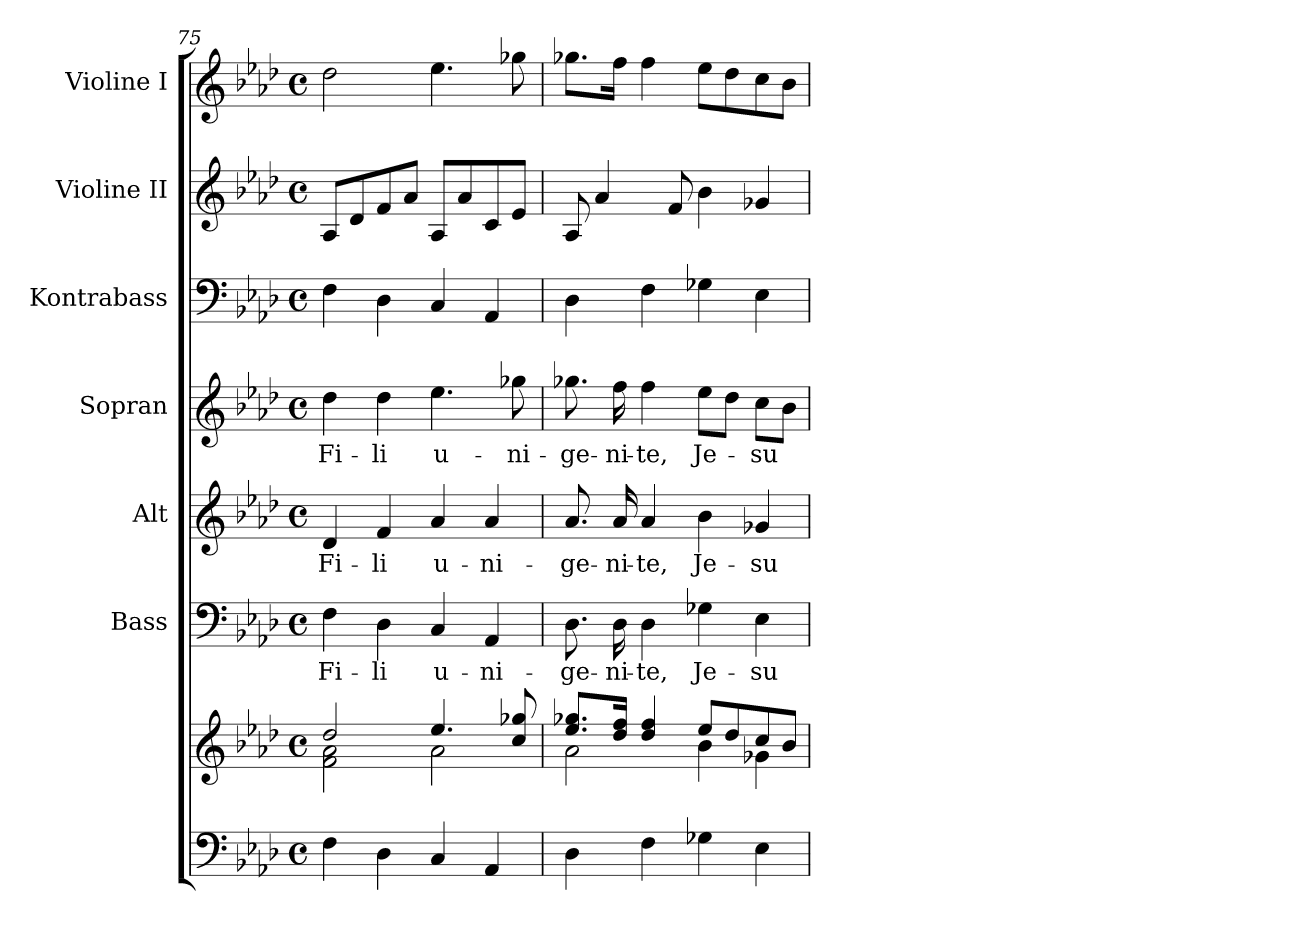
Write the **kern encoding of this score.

**kern	**kern	**kern	**text	**kern	**text	**kern	**text	**kern	**kern	**kern
*part7	*part7	*part6	*part6	*part5	*part5	*part4	*part4	*part3	*part2	*part1
*staff8	*staff7	*staff6	*staff6	*staff5	*staff5	*staff4	*staff4	*staff3	*staff2	*staff1
*	*	*I"Bass	*	*I"Alt	*	*I"Sopran	*	*I"Kontrabass	*I"Violine II	*I"Violine I
*	*	*I'B.	*	*I'A.	*	*I'S.	*	*I'Kb.	*I'Vl. II	*I'Vl. I
*clefF4	*clefG2	*clefF4	*	*clefG2	*	*clefG2	*	*clefF4	*clefG2	*clefG2
*	*	*	*	*	*	*	*	*ITrd7c12	*	*
*k[b-e-a-d-]	*k[b-e-a-d-]	*k[b-e-a-d-]	*	*k[b-e-a-d-]	*	*k[b-e-a-d-]	*	*k[b-e-a-d-]	*k[b-e-a-d-]	*k[b-e-a-d-]
*A-:	*A-:	*A-:	*	*A-:	*	*A-:	*	*A-:	*A-:	*A-:
*M4/4	*M4/4	*M4/4	*	*M4/4	*	*M4/4	*	*M4/4	*M4/4	*M4/4
*met(c)	*met(c)	*met(c)	*	*met(c)	*	*met(c)	*	*met(c)	*met(c)	*met(c)
=75	=75	=75	=75	=75	=75	=75	=75	=75	=75	=75
*	*^	*	*	*	*	*	*	*	*	*
!	!	!	!	!LO:LY:b	!	!LO:LY:b	!	!LO:LY:b	!	!	!
4F\	2dd-/	2f\ 2a-\	4F\	Fi-	4d-/	Fi-	4dd-\	Fi-	4FF\	8A-/L	2dd-\
.	.	.	.	.	.	.	.	.	.	8d-/	.
!	!	!	!	!LO:LY:b	!	!LO:LY:b	!	!LO:LY:b	!	!	!
4D-\	.	.	4D-\	-li	4f/	-li	4dd-\	-li	4DD-\	8f/	.
.	.	.	.	.	.	.	.	.	.	8a-/J	.
!	!	!	!	!LO:LY:b	!	!LO:LY:b	!	!LO:LY:b	!	!	!
4C/	4.ee-/	2a-\	4C/	u-	4a-/	u-	4.ee-\	u-	4CC/	8A-/L	4.ee-\
.	.	.	.	.	.	.	.	.	.	8a-/	.
!	!	!	!	!LO:LY:b	!	!LO:LY:b	!	!	!	!	!
4AA-/	.	.	4AA-/	-ni-	4a-/	-ni-	.	.	4AAA-/	8c/	.
!	!	!	!	!	!	!	!	!LO:LY:b	!	!	!
.	8cc/ 8gg-X/	.	.	.	.	.	8gg-X\	-ni-	.	8e-/J	8gg-X\
=76	=76	=76	=76	=76	=76	=76	=76	=76	=76	=76	=76
!	!	!	!	!LO:LY:b	!	!LO:LY:b	!	!LO:LY:b	!	!	!
4D-\	8.ee-/ 8.gg-X/L	2a-\	8.D-\	-ge-	8.a-/	-ge-	8.gg-X\	-ge-	4DD-\	8A-/	8.gg-X\L
.	.	.	.	.	.	.	.	.	.	4a-/	.
!	!	!	!	!LO:LY:b	!	!LO:LY:b	!	!LO:LY:b	!	!	!
.	16dd-/ 16ff/Jk	.	16D-\	-ni-	16a-/	-ni-	16ff\	-ni-	.	.	16ff\Jk
!	!	!	!	!LO:LY:b	!	!LO:LY:b	!	!LO:LY:b	!	!	!
4F\	4dd-/ 4ff/	.	4D-\	-te,	4a-/	-te,	4ff\	-te,	4FF\	.	4ff\
.	.	.	.	.	.	.	.	.	.	8f/	.
!	!	!	!	!LO:LY:b	!	!LO:LY:b	!	!LO:LY:b	!	!	!
4G-X\	8ee-/L	4b-\	4G-X\	Je-	4b-\	Je-	8ee-\L	Je-	4GG-X\	4b-\	8ee-\L
.	8dd-/	.	.	.	.	.	8dd-\J	.	.	.	8dd-\
!	!	!	!	!LO:LY:b	!	!LO:LY:b	!	!LO:LY:b	!	!	!
4E-\	8cc/	4g-X\	4E-\	-su	4g-X/	-su	8cc\L	-su	4EE-\	4g-X/	8cc\
.	8b-/J	.	.	.	.	.	8b-\J	.	.	.	8b-\J
*	*v	*v	*	*	*	*	*	*	*	*	*
=	=	=	=	=	=	=	=	=	=	=
*-	*-	*-	*-	*-	*-	*-	*-	*-	*-	*-
